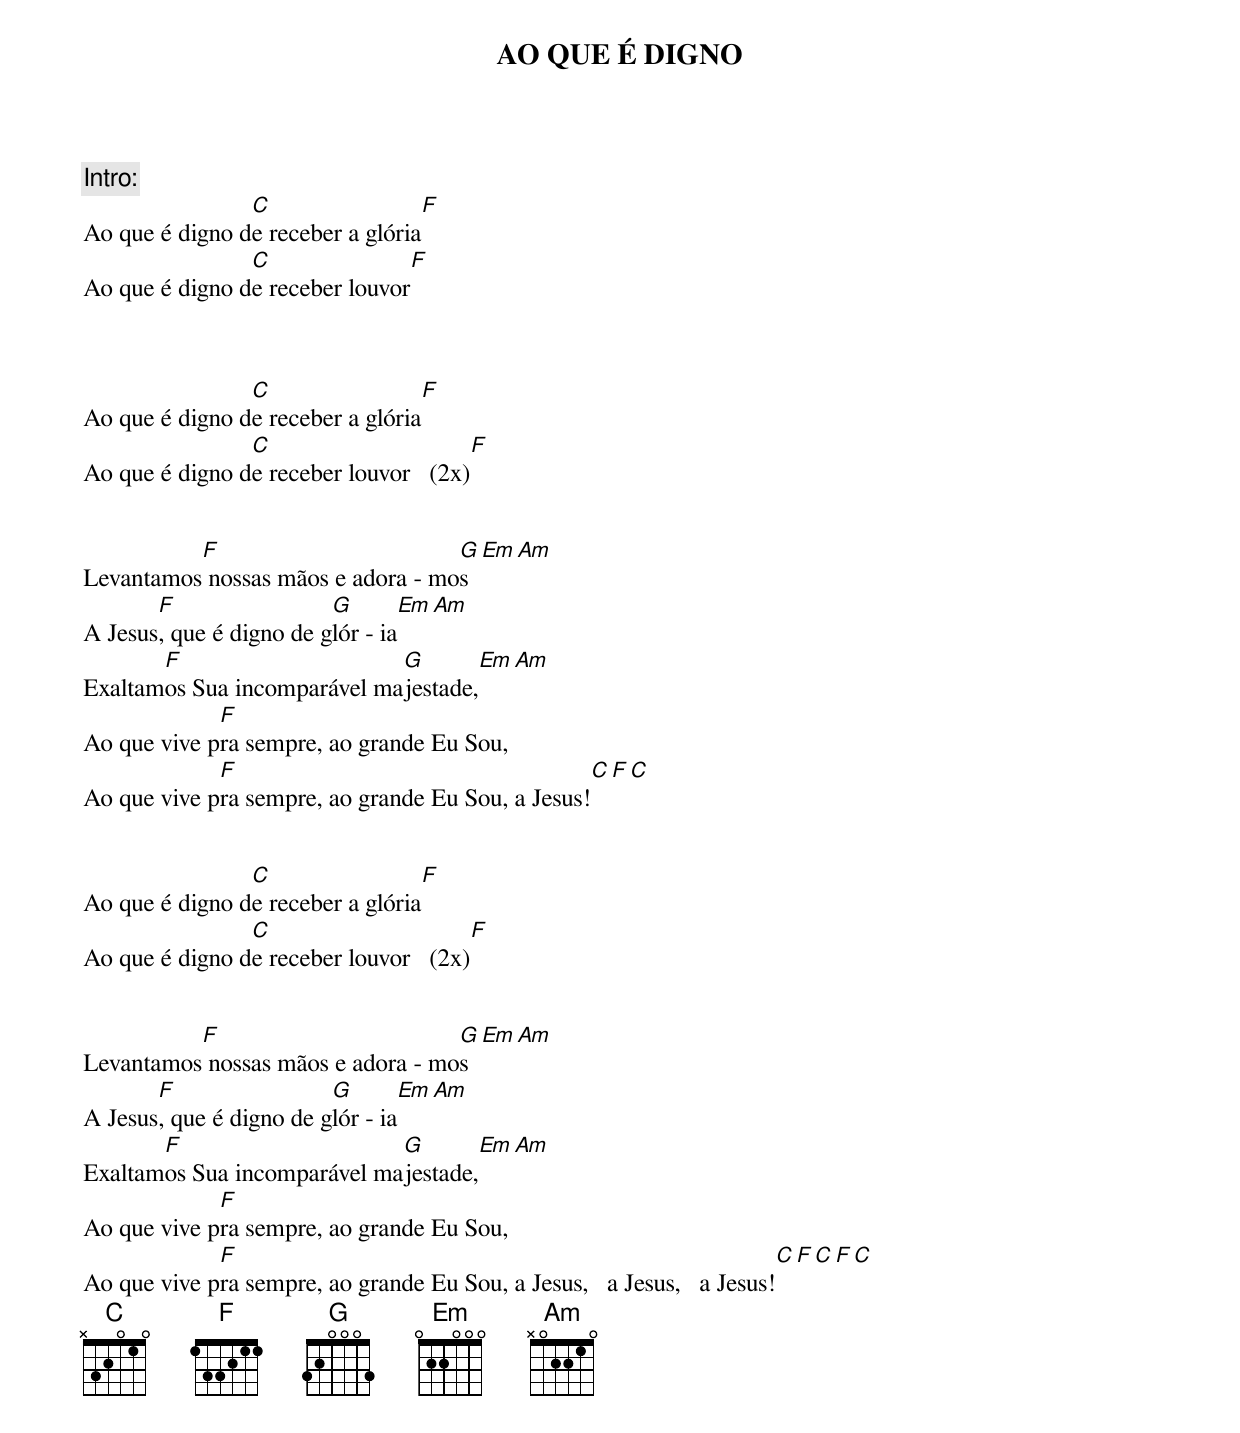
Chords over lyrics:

AO QUE É DIGNO

Intro:
                C                               F
Ao que é digno de receber a glória
                C                                 F
Ao que é digno de receber louvor



                C                               F
Ao que é digno de receber a glória
                C                                 F
Ao que é digno de receber louvor   (2x)


          F                        G                Em  Am
Levantamos nossas mãos e adora - mos
       F                 G             Em    Am
A Jesus, que é digno de glór - ia
       F                     G                  Em     Am
Exaltamos Sua incomparável majestade,
             F
Ao que vive pra sempre, ao grande Eu Sou,
             F                                                                   C    F    C
Ao que vive pra sempre, ao grande Eu Sou, a Jesus!


                C                               F
Ao que é digno de receber a glória
                C                                 F
Ao que é digno de receber louvor   (2x)


          F                        G                Em  Am
Levantamos nossas mãos e adora - mos
       F                 G             Em    Am
A Jesus, que é digno de glór - ia
       F                     G                  Em     Am
Exaltamos Sua incomparável majestade,
             F
Ao que vive pra sempre, ao grande Eu Sou,
             F                                                                   C     F       C     F        C
Ao que vive pra sempre, ao grande Eu Sou, a Jesus,   a Jesus,   a Jesus!
